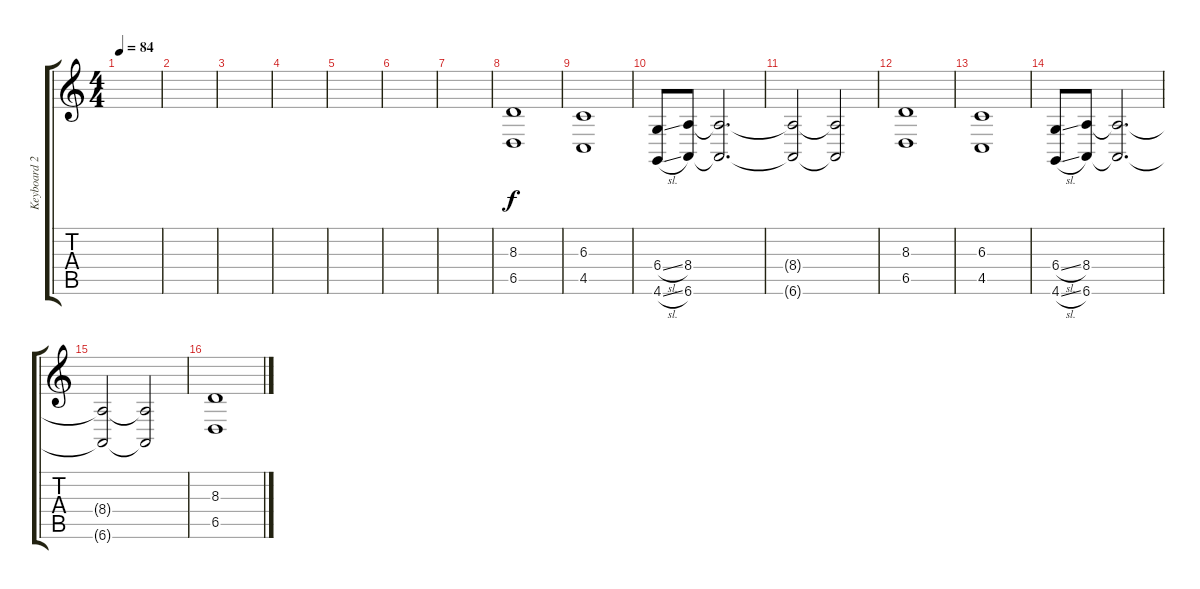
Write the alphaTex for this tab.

\track ("Keyboard 2" "Keyboard 2") {instrument stringensemble1}
\staff {score tabs}
\tuning (Eb4 Bb3 Gb3 Db3 Ab2 Eb2) {hide}
\ts (4 4)
\tempo 84
\clef g2
\ks c
|
|
|
|
|
|
|
(8.3 6.5).1{volume 12} |
(6.3 4.5).1 |
(6.4{sl} 4.6{sl}).8 (8.4 6.6).8 (8.4{t} 6.6{t}).2{d} |
(8.4{t} 6.6{t}).2 (8.4{t} 6.6{t}).2{volume 2} |
(8.3 6.5).1{volume 12} |
(6.3 4.5).1 |
(6.4{sl} 4.6{sl}).8 (8.4 6.6).8 (8.4{t} 6.6{t}).2{d} |
(8.4{t} 6.6{t}).2 (8.4{t} 6.6{t}).2{volume 6} |
(8.3 6.5).1{volume 12}
